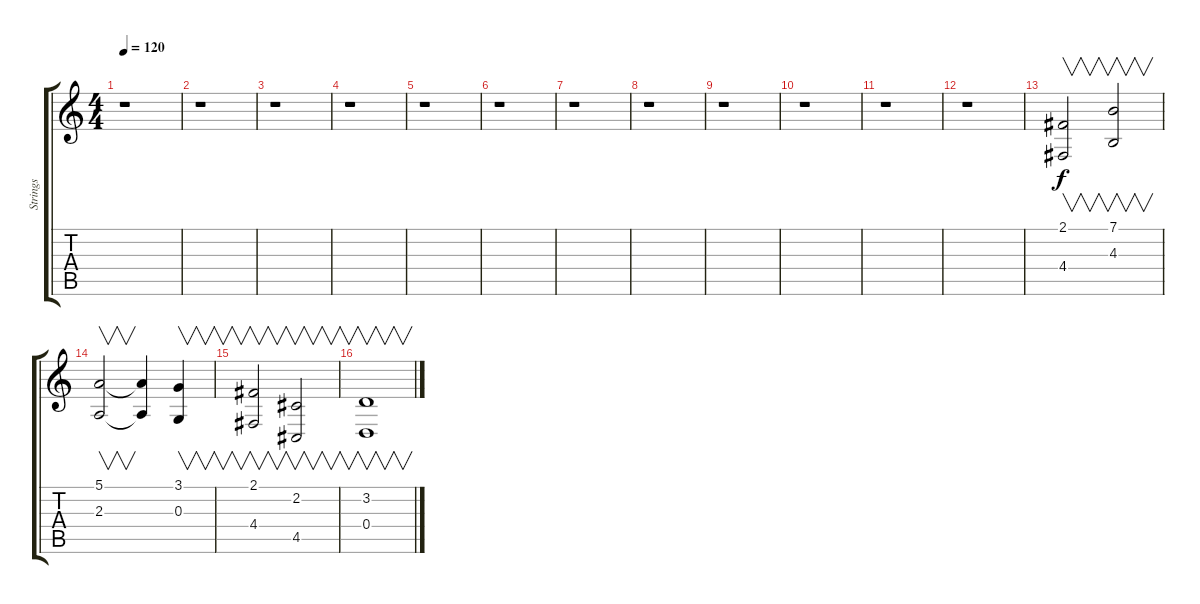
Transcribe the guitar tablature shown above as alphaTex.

\track ("Strings" "Strings") {instrument viola}
\staff {score tabs}
\tuning (E4 B3 G3 D3 A2 E2) {hide}
\ts (4 4)
\tempo 120
\clef g2
\ks c
r.1{dy f} |
r.1 |
r.1 |
r.1 |
r.1 |
r.1 |
r.1 |
r.1 |
r.1 |
r.1 |
r.1 |
r.1 |
(2.1 4.4).2{v volume 6} (7.1 4.3).2{v} |
(5.1 2.3).2{v} (5.1{t} 2.3{t}).4 (3.1 0.3).4{v} |
(2.1 4.4).2{v} (2.2 4.5).2{v} |
(3.2 0.4).1{v}
